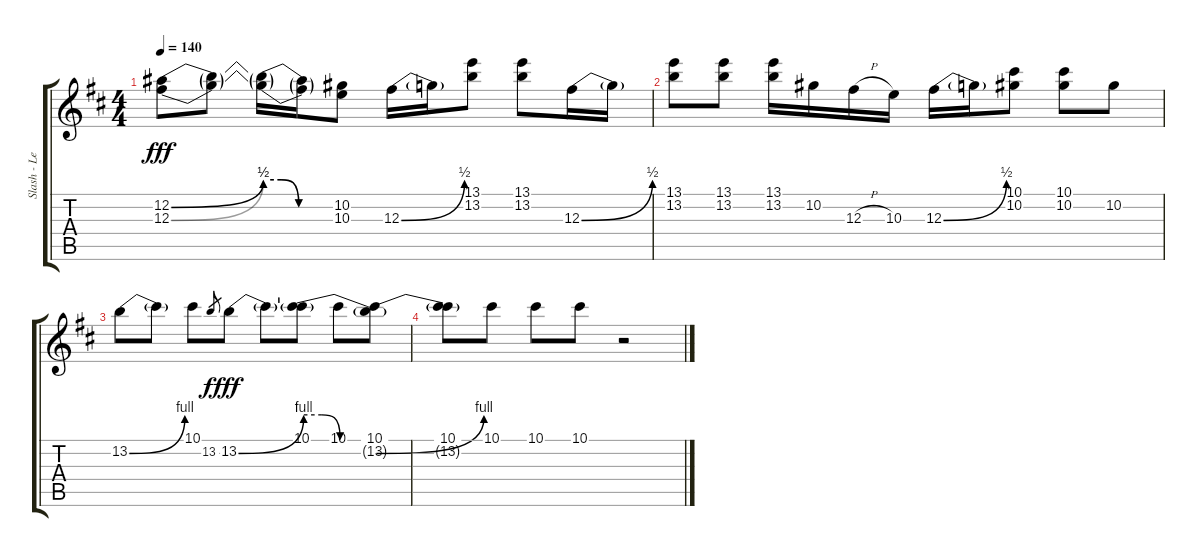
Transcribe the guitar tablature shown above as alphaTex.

\track ("Slash - Lead Guitar" "Slash - Le") {instrument distortionguitar}
\staff {score tabs}
\tuning (Eb4 Bb3 Gb3 Db3 Ab2 Eb2) {hide}
\ts (4 4)
\tempo 140
\clef g2
\ks d
(12.2{be (bend 0 0 60 2)} 12.3{be (bend 0 0 60 2)}).8{dy fff} (12.2{t} 12.3{t}).8 (12.2{be (custom 0 2 15 2 30 0 60 0) t} 12.3{be (custom 0 2 15 2 30 0 60 0) t}).16 (12.2{t} 12.3{t}).16 (10.2 10.3).8 12.3{be (bend 0 0 60 2)}.16 12.3{t}.16 (13.1 13.2).8 (13.1 13.2).8 12.3{be (bend 0 0 60 2)}.16 12.3{t}.16 |
(13.1 13.2).8{volume 0} (13.1 13.2).8 (13.1 13.2).16 10.2.16 12.3{h}.16 10.3.16 12.3{be (bend 0 0 60 2)}.16 12.3{t}.16 (10.1 10.2).8 (10.1 10.2).8 10.2.8 |
13.2{be (bend 0 0 60 4)}.8 13.2{t}.8 10.1.8 13.2.8{gr dy f} 13.2{be (bend 0 0 60 4)}.8{dy fff} 13.2{t}.8 (10.1 13.2{be (custom 0 4 15 4 30 0 60 0) t}).8 10.1.8 (10.1 13.2{be (bend 0 0 60 4) t}).8 |
(10.1 13.2{t}).8 10.1.8 10.1.8 10.1.8 r.2
